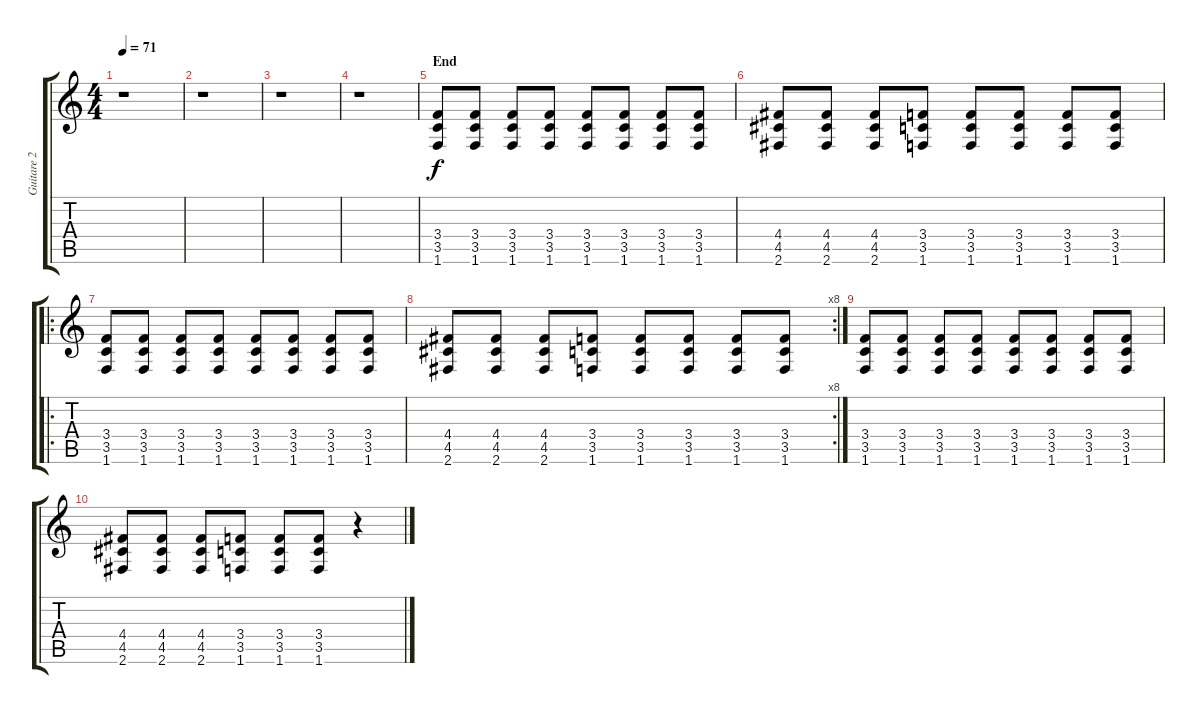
\track ("Guitare 2 (Disto 1)" "Guitare 2 ") {instrument overdrivenguitar}
\staff {score tabs}
\tuning (E4 B3 G3 D3 A2 E2) {hide}
\ts (4 4)
\tempo 71
\clef g2
\ks c
r.1{dy f} |
r.1 |
r.1 |
r.1 |
\section ("" "End")
(3.4 3.5 1.6).8 (3.4 3.5 1.6).8 (3.4 3.5 1.6).8 (3.4 3.5 1.6).8 (3.4 3.5 1.6).8 (3.4 3.5 1.6).8 (3.4 3.5 1.6).8 (3.4 3.5 1.6).8 |
(4.4 4.5 2.6).8 (4.4 4.5 2.6).8 (4.4 4.5 2.6).8 (3.4 3.5 1.6).8 (3.4 3.5 1.6).8 (3.4 3.5 1.6).8 (3.4 3.5 1.6).8 (3.4 3.5 1.6).8 |
\ro
(3.4 3.5 1.6).8 (3.4 3.5 1.6).8 (3.4 3.5 1.6).8 (3.4 3.5 1.6).8 (3.4 3.5 1.6).8 (3.4 3.5 1.6).8 (3.4 3.5 1.6).8 (3.4 3.5 1.6).8 |
\rc 8
(4.4 4.5 2.6).8 (4.4 4.5 2.6).8 (4.4 4.5 2.6).8 (3.4 3.5 1.6).8 (3.4 3.5 1.6).8 (3.4 3.5 1.6).8 (3.4 3.5 1.6).8 (3.4 3.5 1.6).8 |
(3.4 3.5 1.6).8 (3.4 3.5 1.6).8 (3.4 3.5 1.6).8 (3.4 3.5 1.6).8 (3.4 3.5 1.6).8 (3.4 3.5 1.6).8 (3.4 3.5 1.6).8 (3.4 3.5 1.6).8 |
(4.4 4.5 2.6).8 (4.4 4.5 2.6).8 (4.4 4.5 2.6).8 (3.4 3.5 1.6).8 (3.4 3.5 1.6).8 (3.4 3.5 1.6).8 r.4
